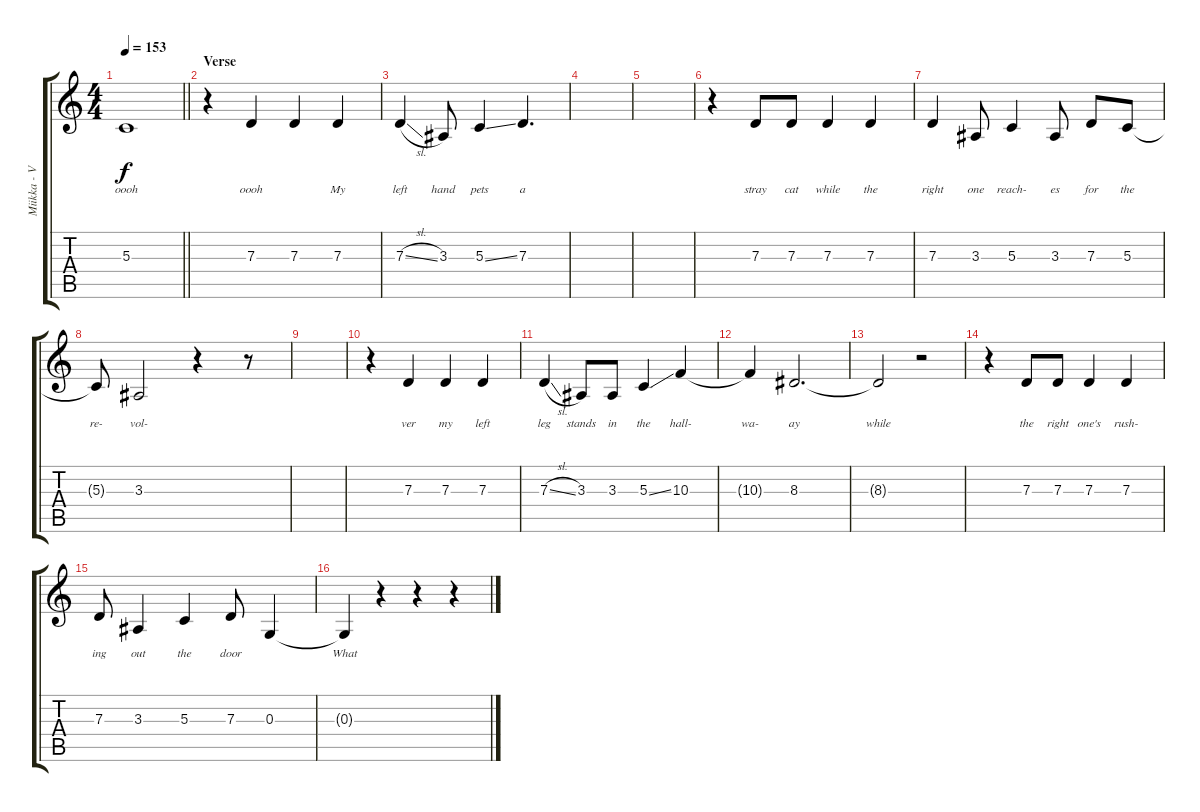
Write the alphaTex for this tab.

\track ("Miikka - Voice" "Miikka - V") {instrument violin}
\staff {score tabs}
\tuning (E4 B3 G3 D3 A2 D2) {hide}
\ts (4 4)
\tempo 153
\clef g2
\barLineRight lightlight
\ks c
5.3.1{lyrics (0 "oooh") lyrics (1 "") lyrics (2 "") lyrics (3 "") lyrics (4 "") dy f} |
\section ("" "Verse")
r.4{instrument violin} 7.3.4{lyrics (0 "oooh") lyrics (1 "") lyrics (2 "") lyrics (3 "") lyrics (4 "")} 7.3.4{lyrics (0 "") lyrics (1 "") lyrics (2 "") lyrics (3 "") lyrics (4 "")} 7.3.4{lyrics (0 "My") lyrics (1 "") lyrics (2 "") lyrics (3 "") lyrics (4 "")} |
7.3{sl}.4{lyrics (0 "left") lyrics (1 "") lyrics (2 "") lyrics (3 "") lyrics (4 "")} 3.3.8{lyrics (0 "hand") lyrics (1 "") lyrics (2 "") lyrics (3 "") lyrics (4 "")} 5.3{ss}.4{lyrics (0 "pets") lyrics (1 "") lyrics (2 "") lyrics (3 "") lyrics (4 "")} 7.3.4{d lyrics (0 "a") lyrics (1 "") lyrics (2 "") lyrics (3 "") lyrics (4 "")} |
|
|
r.4 7.3.8{lyrics (0 "stray") lyrics (1 "") lyrics (2 "") lyrics (3 "") lyrics (4 "")} 7.3.8{lyrics (0 "cat") lyrics (1 "") lyrics (2 "") lyrics (3 "") lyrics (4 "")} 7.3.4{lyrics (0 "while") lyrics (1 "") lyrics (2 "") lyrics (3 "") lyrics (4 "")} 7.3.4{lyrics (0 "the") lyrics (1 "") lyrics (2 "") lyrics (3 "") lyrics (4 "")} |
7.3.4{lyrics (0 "right") lyrics (1 "") lyrics (2 "") lyrics (3 "") lyrics (4 "")} 3.3.8{lyrics (0 "one") lyrics (1 "") lyrics (2 "") lyrics (3 "") lyrics (4 "")} 5.3.4{lyrics (0 "reach-") lyrics (1 "") lyrics (2 "") lyrics (3 "") lyrics (4 "")} 3.3.8{lyrics (0 "es") lyrics (1 "") lyrics (2 "") lyrics (3 "") lyrics (4 "")} 7.3.8{lyrics (0 "for") lyrics (1 "") lyrics (2 "") lyrics (3 "") lyrics (4 "")} 5.3.8{lyrics (0 "the") lyrics (1 "") lyrics (2 "") lyrics (3 "") lyrics (4 "")} |
5.3{t}.8{lyrics (0 "re-") lyrics (1 "") lyrics (2 "") lyrics (3 "") lyrics (4 "")} 3.3.2{lyrics (0 "vol-") lyrics (1 "") lyrics (2 "") lyrics (3 "") lyrics (4 "")} r.4 r.8 |
|
r.4 7.3.4{lyrics (0 "ver") lyrics (1 "") lyrics (2 "") lyrics (3 "") lyrics (4 "")} 7.3.4{lyrics (0 "my") lyrics (1 "") lyrics (2 "") lyrics (3 "") lyrics (4 "")} 7.3.4{lyrics (0 "left") lyrics (1 "") lyrics (2 "") lyrics (3 "") lyrics (4 "")} |
7.3{sl}.4{lyrics (0 "leg") lyrics (1 "") lyrics (2 "") lyrics (3 "") lyrics (4 "")} 3.3.8{lyrics (0 "stands") lyrics (1 "") lyrics (2 "") lyrics (3 "") lyrics (4 "")} 3.3.8{lyrics (0 "in") lyrics (1 "") lyrics (2 "") lyrics (3 "") lyrics (4 "")} 5.3{ss}.4{lyrics (0 "the") lyrics (1 "") lyrics (2 "") lyrics (3 "") lyrics (4 "")} 10.3.4{lyrics (0 "hall-") lyrics (1 "") lyrics (2 "") lyrics (3 "") lyrics (4 "")} |
10.3{t}.4{lyrics (0 "wa-") lyrics (1 "") lyrics (2 "") lyrics (3 "") lyrics (4 "")} 8.3.2{d lyrics (0 "ay") lyrics (1 "") lyrics (2 "") lyrics (3 "") lyrics (4 "")} |
8.3{t}.2{lyrics (0 "while") lyrics (1 "") lyrics (2 "") lyrics (3 "") lyrics (4 "")} r.2 |
r.4 7.3.8{lyrics (0 "the") lyrics (1 "") lyrics (2 "") lyrics (3 "") lyrics (4 "")} 7.3.8{lyrics (0 "right") lyrics (1 "") lyrics (2 "") lyrics (3 "") lyrics (4 "")} 7.3.4{lyrics (0 "one's") lyrics (1 "") lyrics (2 "") lyrics (3 "") lyrics (4 "")} 7.3.4{lyrics (0 "rush-") lyrics (1 "") lyrics (2 "") lyrics (3 "") lyrics (4 "")} |
7.3.8{lyrics (0 "ing") lyrics (1 "") lyrics (2 "") lyrics (3 "") lyrics (4 "")} 3.3.4{lyrics (0 "out") lyrics (1 "") lyrics (2 "") lyrics (3 "") lyrics (4 "")} 5.3.4{lyrics (0 "the") lyrics (1 "") lyrics (2 "") lyrics (3 "") lyrics (4 "")} 7.3.8{lyrics (0 "door") lyrics (1 "") lyrics (2 "") lyrics (3 "") lyrics (4 "")} 0.3.4{lyrics (0 "") lyrics (1 "") lyrics (2 "") lyrics (3 "") lyrics (4 "")} |
0.3{t}.4{lyrics (0 "What") lyrics (1 "") lyrics (2 "") lyrics (3 "") lyrics (4 "")} r.4 r.4 r.4
